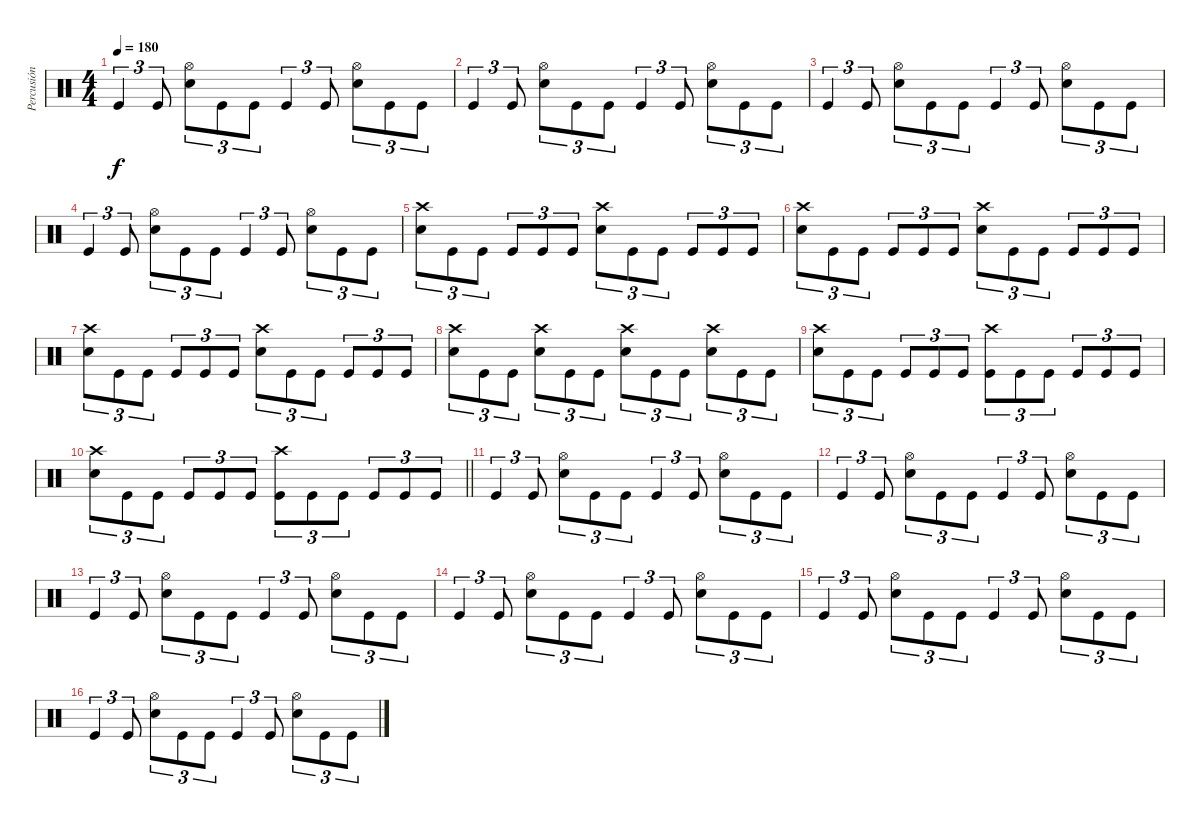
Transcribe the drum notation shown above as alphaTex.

\track ("Percusión" "Percusión") {instrument percussion}
\staff {score}
\articulation defaults
\ts (4 4)
\tempo 180
\clef neutral
\ks c "Kick (hit)".4{tu (3 2) dy f} "Kick (hit)".8{tu (3 2)}
("Hi-Hat (open)" "Snare (hit) 2").8{tu (3 2)} "Kick (hit)".8{tu (3 2)} "Kick (hit)".8{tu (3 2)} "Kick (hit)".4{tu (3 2)} "Kick (hit)".8{tu (3 2)} ("Hi-Hat (open)" "Snare (hit) 2").8{tu (3 2)} "Kick (hit)".8{tu (3 2)} "Kick (hit)".8{tu (3 2)} |
"Kick (hit)".4{tu (3 2)} "Kick (hit)".8{tu (3 2)} ("Hi-Hat (open)" "Snare (hit) 2").8{tu (3 2)} "Kick (hit)".8{tu (3 2)} "Kick (hit)".8{tu (3 2)} "Kick (hit)".4{tu (3 2)} "Kick (hit)".8{tu (3 2)} ("Hi-Hat (open)" "Snare (hit) 2").8{tu (3 2)} "Kick (hit)".8{tu (3 2)} "Kick (hit)".8{tu (3 2)} |
"Kick (hit)".4{tu (3 2)} "Kick (hit)".8{tu (3 2)} ("Hi-Hat (open)" "Snare (hit) 2").8{tu (3 2)} "Kick (hit)".8{tu (3 2)} "Kick (hit)".8{tu (3 2)} "Kick (hit)".4{tu (3 2)} "Kick (hit)".8{tu (3 2)} ("Hi-Hat (open)" "Snare (hit) 2").8{tu (3 2)} "Kick (hit)".8{tu (3 2)} "Kick (hit)".8{tu (3 2)} |
"Kick (hit)".4{tu (3 2)} "Kick (hit)".8{tu (3 2)} ("Hi-Hat (open)" "Snare (hit) 2").8{tu (3 2)} "Kick (hit)".8{tu (3 2)} "Kick (hit)".8{tu (3 2)} "Kick (hit)".4{tu (3 2)} "Kick (hit)".8{tu (3 2)} ("Hi-Hat (open)" "Snare (hit) 2").8{tu (3 2)} "Kick (hit)".8{tu (3 2)} "Kick (hit)".8{tu (3 2)} |
("Crash high (hit)" "Snare (hit) 2").8{tu (3 2)} "Kick (hit)".8{tu (3 2)} "Kick (hit)".8{tu (3 2)} "Kick (hit)".8{tu (3 2)} "Kick (hit)".8{tu (3 2)} "Kick (hit)".8{tu (3 2)} ("Crash high (hit)" "Snare (hit) 2").8{tu (3 2)} "Kick (hit)".8{tu (3 2)} "Kick (hit)".8{tu (3 2)} "Kick (hit)".8{tu (3 2)} "Kick (hit)".8{tu (3 2)} "Kick (hit)".8{tu (3 2)} |
("Crash high (hit)" "Snare (hit) 2").8{tu (3 2)} "Kick (hit)".8{tu (3 2)} "Kick (hit)".8{tu (3 2)} "Kick (hit)".8{tu (3 2)} "Kick (hit)".8{tu (3 2)} "Kick (hit)".8{tu (3 2)} ("Crash high (hit)" "Snare (hit) 2").8{tu (3 2)} "Kick (hit)".8{tu (3 2)} "Kick (hit)".8{tu (3 2)} "Kick (hit)".8{tu (3 2)} "Kick (hit)".8{tu (3 2)} "Kick (hit)".8{tu (3 2)} |
("Crash high (hit)" "Snare (hit) 2").8{tu (3 2)} "Kick (hit)".8{tu (3 2)} "Kick (hit)".8{tu (3 2)} "Kick (hit)".8{tu (3 2)} "Kick (hit)".8{tu (3 2)} "Kick (hit)".8{tu (3 2)} ("Crash high (hit)" "Snare (hit) 2").8{tu (3 2)} "Kick (hit)".8{tu (3 2)} "Kick (hit)".8{tu (3 2)} "Kick (hit)".8{tu (3 2)} "Kick (hit)".8{tu (3 2)} "Kick (hit)".8{tu (3 2)} |
("Crash high (hit)" "Snare (hit) 2").8{tu (3 2)} "Kick (hit)".8{tu (3 2)} "Kick (hit)".8{tu (3 2)} ("Crash high (hit)" "Snare (hit) 2").8{tu (3 2)} "Kick (hit)".8{tu (3 2)} "Kick (hit)".8{tu (3 2)} ("Crash high (hit)" "Snare (hit) 2").8{tu (3 2)} "Kick (hit)".8{tu (3 2)} "Kick (hit)".8{tu (3 2)} ("Crash high (hit)" "Snare (hit) 2").8{tu (3 2)} "Kick (hit)".8{tu (3 2)} "Kick (hit)".8{tu (3 2)} |
("Crash high (hit)" "Snare (hit) 2").8{tu (3 2)} "Kick (hit)".8{tu (3 2)} "Kick (hit)".8{tu (3 2)} "Kick (hit)".8{tu (3 2)} "Kick (hit)".8{tu (3 2)} "Kick (hit)".8{tu (3 2)} ("Crash high (hit)" "Kick (hit)").8{tu (3 2)} "Kick (hit)".8{tu (3 2)} "Kick (hit)".8{tu (3 2)} "Kick (hit)".8{tu (3 2)} "Kick (hit)".8{tu (3 2)} "Kick (hit)".8{tu (3 2)} |
\barLineRight lightlight
("Crash high (hit)" "Snare (hit) 2").8{tu (3 2)} "Kick (hit)".8{tu (3 2)} "Kick (hit)".8{tu (3 2)} "Kick (hit)".8{tu (3 2)} "Kick (hit)".8{tu (3 2)} "Kick (hit)".8{tu (3 2)} ("Crash high (hit)" "Kick (hit)").8{tu (3 2)} "Kick (hit)".8{tu (3 2)} "Kick (hit)".8{tu (3 2)} "Kick (hit)".8{tu (3 2)} "Kick (hit)".8{tu (3 2)} "Kick (hit)".8{tu (3 2)} |
"Kick (hit)".4{tu (3 2)} "Kick (hit)".8{tu (3 2)} ("Hi-Hat (open)" "Snare (hit) 2").8{tu (3 2)} "Kick (hit)".8{tu (3 2)} "Kick (hit)".8{tu (3 2)} "Kick (hit)".4{tu (3 2)} "Kick (hit)".8{tu (3 2)} ("Hi-Hat (open)" "Snare (hit) 2").8{tu (3 2)} "Kick (hit)".8{tu (3 2)} "Kick (hit)".8{tu (3 2)} |
"Kick (hit)".4{tu (3 2)} "Kick (hit)".8{tu (3 2)} ("Hi-Hat (open)" "Snare (hit) 2").8{tu (3 2)} "Kick (hit)".8{tu (3 2)} "Kick (hit)".8{tu (3 2)} "Kick (hit)".4{tu (3 2)} "Kick (hit)".8{tu (3 2)} ("Hi-Hat (open)" "Snare (hit) 2").8{tu (3 2)} "Kick (hit)".8{tu (3 2)} "Kick (hit)".8{tu (3 2)} |
"Kick (hit)".4{tu (3 2)} "Kick (hit)".8{tu (3 2)} ("Hi-Hat (open)" "Snare (hit) 2").8{tu (3 2)} "Kick (hit)".8{tu (3 2)} "Kick (hit)".8{tu (3 2)} "Kick (hit)".4{tu (3 2)} "Kick (hit)".8{tu (3 2)} ("Hi-Hat (open)" "Snare (hit) 2").8{tu (3 2)} "Kick (hit)".8{tu (3 2)} "Kick (hit)".8{tu (3 2)} |
"Kick (hit)".4{tu (3 2)} "Kick (hit)".8{tu (3 2)} ("Hi-Hat (open)" "Snare (hit) 2").8{tu (3 2)} "Kick (hit)".8{tu (3 2)} "Kick (hit)".8{tu (3 2)} "Kick (hit)".4{tu (3 2)} "Kick (hit)".8{tu (3 2)} ("Hi-Hat (open)" "Snare (hit) 2").8{tu (3 2)} "Kick (hit)".8{tu (3 2)} "Kick (hit)".8{tu (3 2)} |
"Kick (hit)".4{tu (3 2)} "Kick (hit)".8{tu (3 2)} ("Hi-Hat (open)" "Snare (hit) 2").8{tu (3 2)} "Kick (hit)".8{tu (3 2)} "Kick (hit)".8{tu (3 2)} "Kick (hit)".4{tu (3 2)} "Kick (hit)".8{tu (3 2)} ("Hi-Hat (open)" "Snare (hit) 2").8{tu (3 2)} "Kick (hit)".8{tu (3 2)} "Kick (hit)".8{tu (3 2)} |
"Kick (hit)".4{tu (3 2)} "Kick (hit)".8{tu (3 2)} ("Hi-Hat (open)" "Snare (hit) 2").8{tu (3 2)} "Kick (hit)".8{tu (3 2)} "Kick (hit)".8{tu (3 2)} "Kick (hit)".4{tu (3 2)} "Kick (hit)".8{tu (3 2)} ("Hi-Hat (open)" "Snare (hit) 2").8{tu (3 2)} "Kick (hit)".8{tu (3 2)} "Kick (hit)".8{tu (3 2)}
